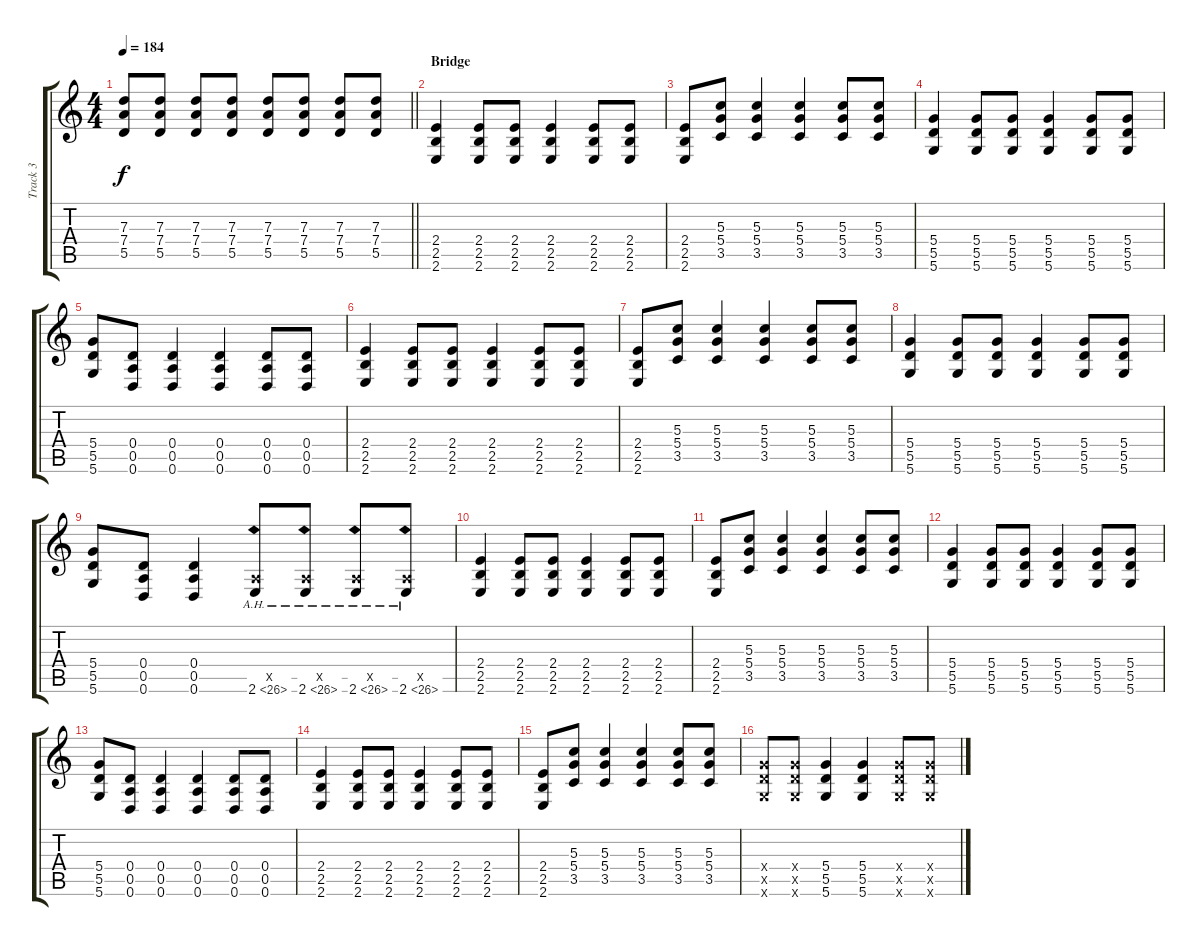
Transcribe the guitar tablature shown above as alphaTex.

\track ("Track 3" "Track 3") {instrument distortionguitar}
\staff {score tabs}
\tuning (E4 B3 G3 D3 A2 D2) {hide}
\ts (4 4)
\tempo 184
\clef g2
\barLineRight lightlight
\ks c
(7.3 7.4 5.5).8{dy f} (7.3 7.4 5.5).8 (7.3 7.4 5.5).8 (7.3 7.4 5.5).8 (7.3 7.4 5.5).8 (7.3 7.4 5.5).8 (7.3 7.4 5.5).8 (7.3 7.4 5.5).8 |
\section ("" "Bridge")
(2.4 2.5 2.6).4 (2.4 2.5 2.6).8 (2.4 2.5 2.6).8 (2.4 2.5 2.6).4 (2.4 2.5 2.6).8 (2.4 2.5 2.6).8 |
(2.4 2.5 2.6).8 (5.3 5.4 3.5).8 (5.3 5.4 3.5).4 (5.3 5.4 3.5).4 (5.3 5.4 3.5).8 (5.3 5.4 3.5).8 |
(5.4 5.5 5.6).4 (5.4 5.5 5.6).8 (5.4 5.5 5.6).8 (5.4 5.5 5.6).4 (5.4 5.5 5.6).8 (5.4 5.5 5.6).8 |
(5.4 5.5 5.6).8 (0.4 0.5 0.6).8 (0.4 0.5 0.6).4 (0.4 0.5 0.6).4 (0.4 0.5 0.6).8 (0.4 0.5 0.6).8 |
(2.4 2.5 2.6).4 (2.4 2.5 2.6).8 (2.4 2.5 2.6).8 (2.4 2.5 2.6).4 (2.4 2.5 2.6).8 (2.4 2.5 2.6).8 |
(2.4 2.5 2.6).8 (5.3 5.4 3.5).8 (5.3 5.4 3.5).4 (5.3 5.4 3.5).4 (5.3 5.4 3.5).8 (5.3 5.4 3.5).8 |
(5.4 5.5 5.6).4 (5.4 5.5 5.6).8 (5.4 5.5 5.6).8 (5.4 5.5 5.6).4 (5.4 5.5 5.6).8 (5.4 5.5 5.6).8 |
(5.4 5.5 5.6).8 (0.4 0.5 0.6).8 (0.4 0.5 0.6).4 (0.5{x} 2.6{ah 24}).8 (0.5{x} 2.6{ah 24}).8 (0.5{x} 2.6{ah 24}).8 (0.5{x} 2.6{ah 24}).8 |
(2.4 2.5 2.6).4 (2.4 2.5 2.6).8 (2.4 2.5 2.6).8 (2.4 2.5 2.6).4 (2.4 2.5 2.6).8 (2.4 2.5 2.6).8 |
(2.4 2.5 2.6).8 (5.3 5.4 3.5).8 (5.3 5.4 3.5).4 (5.3 5.4 3.5).4 (5.3 5.4 3.5).8 (5.3 5.4 3.5).8 |
(5.4 5.5 5.6).4 (5.4 5.5 5.6).8 (5.4 5.5 5.6).8 (5.4 5.5 5.6).4 (5.4 5.5 5.6).8 (5.4 5.5 5.6).8 |
(5.4 5.5 5.6).8 (0.4 0.5 0.6).8 (0.4 0.5 0.6).4 (0.4 0.5 0.6).4 (0.4 0.5 0.6).8 (0.4 0.5 0.6).8 |
(2.4 2.5 2.6).4 (2.4 2.5 2.6).8 (2.4 2.5 2.6).8 (2.4 2.5 2.6).4 (2.4 2.5 2.6).8 (2.4 2.5 2.6).8 |
(2.4 2.5 2.6).8 (5.3 5.4 3.5).8 (5.3 5.4 3.5).4 (5.3 5.4 3.5).4 (5.3 5.4 3.5).8 (5.3 5.4 3.5).8 |
(5.4{x} 5.5{x} 5.6{x}).8 (5.4{x} 5.5{x} 5.6{x}).8 (5.4 5.5 5.6).4 (5.4 5.5 5.6).4 (5.4{x} 5.5{x} 5.6{x}).8 (5.4{x} 5.5{x} 5.6{x}).8
